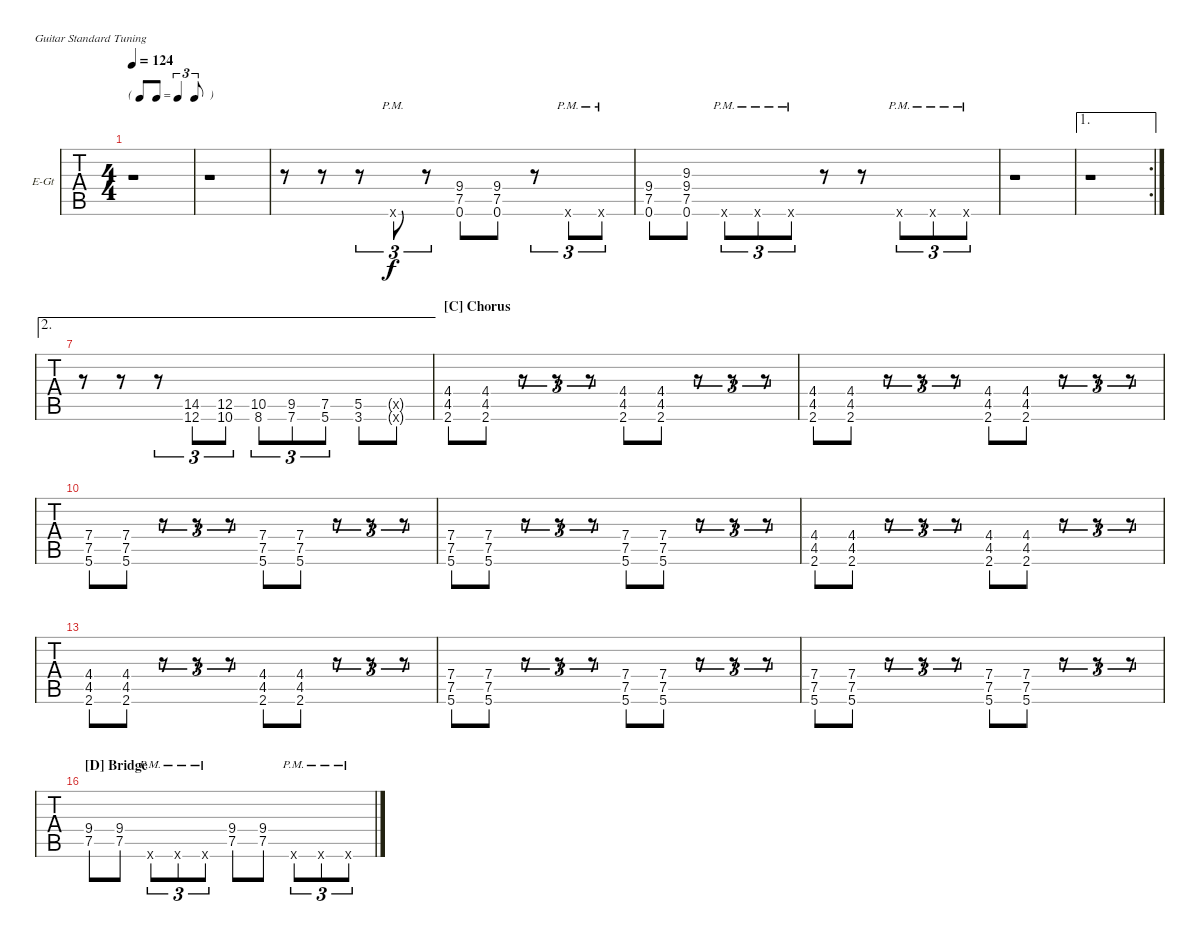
\bracketExtendMode nobrackets
\firstSystemTrackNameOrientation horizontal
\otherSystemsTrackNameOrientation horizontal
\defaultBarNumberDisplay FirstOfSystem
\track ("Electric Guitar" "E-Gt") {instrument overdrivenguitar}
\staff {tabs}
\tuning (E4 B3 G3 D3 A2 E2)
\ts (4 4)
\tf triplet8th
\tempo 124
\clef g2
\ks c
r.1{dy f} |
r.1 |
r.8 r.8 r.8{tu (3 2)} 0.6{pm x}.8{tu (3 2)} r.8{tu (3 2)} (9.4 7.5 0.6).8 (9.4 7.5 0.6).8 r.8{tu (3 2)} 0.6{pm x}.8{tu (3 2)} 0.6{pm x}.8{tu (3 2)} |
(7.5 9.4 0.6).8 (0.6 7.5 9.4 9.3).8 0.6{pm x}.8{tu (3 2)} 0.6{pm x}.8{tu (3 2)} 0.6{pm x}.8{tu (3 2)} r.8 r.8 0.6{pm x}.8{tu (3 2)} 0.6{pm x}.8{tu (3 2)} 0.6{pm x}.8{tu (3 2)} |
r.1 |
\ae 1
\rc 2
r.1 |
\ae 2
r.8 r.8 r.8{tu (3 2)} (14.5 12.6).8{tu (3 2)} (12.5 10.6).8{tu (3 2)} (10.5 8.6).8{tu (3 2)} (9.5 7.6).8{tu (3 2)} (7.5 5.6).8{tu (3 2)} (5.5 3.6).8 (0.5{g x} 0.6{g x}).8 |
\section ("C" "Chorus")
(4.4 4.5 2.6).8 (4.4 4.5 2.6).8 r.8{tu (3 2)} r.8{tu (3 2)} r.8{tu (3 2)} (4.4 4.5 2.6).8 (4.4 4.5 2.6).8 r.8{tu (3 2)} r.8{tu (3 2)} r.8{tu (3 2)} |
(4.4 4.5 2.6).8 (4.4 4.5 2.6).8 r.8{tu (3 2)} r.8{tu (3 2)} r.8{tu (3 2)} (4.4 4.5 2.6).8 (4.4 4.5 2.6).8 r.8{tu (3 2)} r.8{tu (3 2)} r.8{tu (3 2)} |
(7.4 7.5 5.6).8 (7.4 7.5 5.6).8 r.8{tu (3 2)} r.8{tu (3 2)} r.8{tu (3 2)} (7.4 7.5 5.6).8 (7.4 7.5 5.6).8 r.8{tu (3 2)} r.8{tu (3 2)} r.8{tu (3 2)} |
(7.4 7.5 5.6).8 (7.4 7.5 5.6).8 r.8{tu (3 2)} r.8{tu (3 2)} r.8{tu (3 2)} (7.4 7.5 5.6).8 (7.4 7.5 5.6).8 r.8{tu (3 2)} r.8{tu (3 2)} r.8{tu (3 2)} |
(4.4 4.5 2.6).8 (4.4 4.5 2.6).8 r.8{tu (3 2)} r.8{tu (3 2)} r.8{tu (3 2)} (4.4 4.5 2.6).8 (4.4 4.5 2.6).8 r.8{tu (3 2)} r.8{tu (3 2)} r.8{tu (3 2)} |
(4.4 4.5 2.6).8 (4.4 4.5 2.6).8 r.8{tu (3 2)} r.8{tu (3 2)} r.8{tu (3 2)} (4.4 4.5 2.6).8 (4.4 4.5 2.6).8 r.8{tu (3 2)} r.8{tu (3 2)} r.8{tu (3 2)} |
(7.4 7.5 5.6).8 (7.4 7.5 5.6).8 r.8{tu (3 2)} r.8{tu (3 2)} r.8{tu (3 2)} (7.4 7.5 5.6).8 (7.4 7.5 5.6).8 r.8{tu (3 2)} r.8{tu (3 2)} r.8{tu (3 2)} |
(7.4 7.5 5.6).8 (7.4 7.5 5.6).8 r.8{tu (3 2)} r.8{tu (3 2)} r.8{tu (3 2)} (7.4 7.5 5.6).8 (7.4 7.5 5.6).8 r.8{tu (3 2)} r.8{tu (3 2)} r.8{tu (3 2)} |
\section ("D" "Bridge")
(7.5 9.4).8 (7.5 9.4).8 0.6{pm x}.8{tu (3 2)} 0.6{pm x}.8{tu (3 2)} 0.6{pm x}.8{tu (3 2)} (7.5 9.4).8 (7.5 9.4).8 0.6{pm x}.8{tu (3 2)} 0.6{pm x}.8{tu (3 2)} 0.6{pm x}.8{tu (3 2)}
